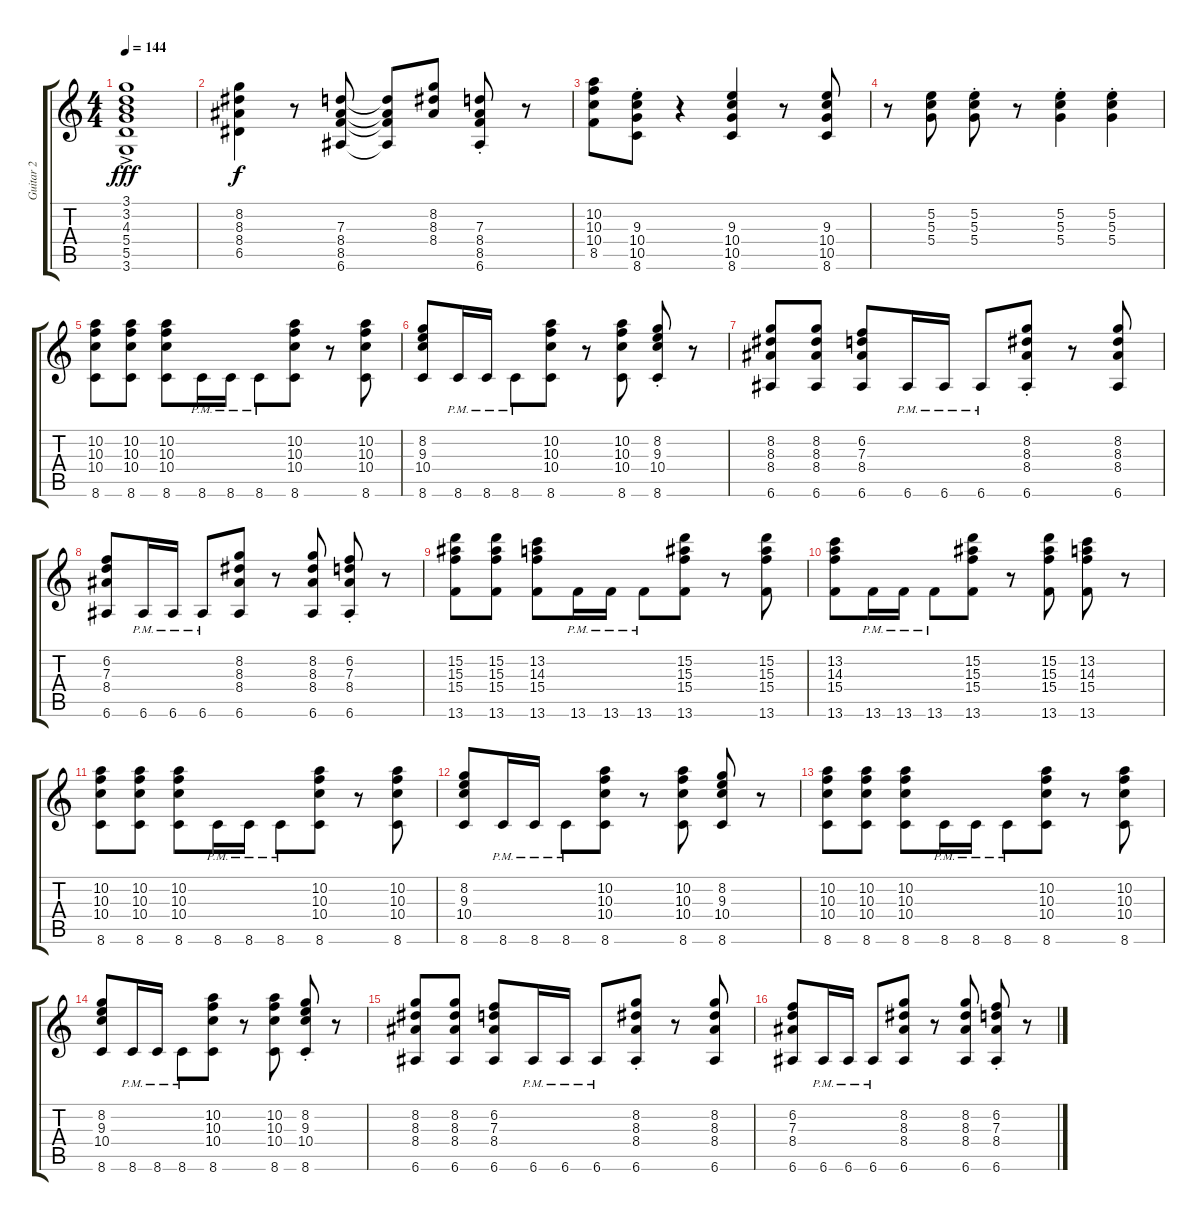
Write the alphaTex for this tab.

\track ("Guitar 2" "Guitar 2") {instrument distortionguitar}
\staff {score tabs}
\tuning (E4 B3 G3 D3 A2 E2) {hide}
\ts (4 4)
\tempo 144
\clef g2
\ks c
(3.1{ac} 3.2 4.3 5.4 5.5 3.6{ac}).1{dy fff} |
(8.2 8.3 8.4 6.5).4{dy f} r.8 (7.3 8.4 8.5 6.6).8 (7.3{t} 8.4{t} 8.5{t} 6.6{t}).8 (8.2 8.3 8.4).8 (7.3{st} 8.4 8.5 6.6).8 r.8 |
(10.2 10.3 10.4 8.5).8 (9.3{st} 10.4 10.5 8.6).8 r.4 (9.3 10.4 10.5 8.6).4 r.8 (9.3 10.4 10.5 8.6).8 |
r.8 (5.2 5.3 5.4).8 (5.2{st} 5.3 5.4).8 r.8 (5.2{st} 5.3 5.4).4 (5.2{st} 5.3 5.4).4 |
(10.2 10.3 10.4 8.6).8 (10.2 10.3 10.4 8.6).8 (10.2 10.3 10.4 8.6).8 8.6{pm}.16 8.6{pm}.16 8.6{pm}.8 (10.2 10.3 10.4 8.6).8 r.8 (10.2 10.3 10.4 8.6).8 |
(8.2 9.3 10.4 8.6).8 8.6{pm}.16 8.6{pm}.16 8.6{pm}.8 (10.2 10.3 10.4 8.6).8 r.8 (10.2 10.3 10.4 8.6).8 (8.2{st} 9.3 10.4 8.6).8 r.8 |
(8.2 8.3 8.4 6.6).8 (8.2 8.3 8.4 6.6).8 (6.2 7.3 8.4 6.6).8 6.6{pm}.16 6.6{pm}.16 6.6{pm}.8 (8.2{st} 8.3 8.4 6.6).8 r.8 (8.2 8.3 8.4 6.6).8 |
(6.2 7.3 8.4 6.6).8 6.6{pm}.16 6.6{pm}.16 6.6{pm}.8 (8.2 8.3 8.4 6.6).8 r.8 (8.2 8.3 8.4 6.6).8 (6.2{st} 7.3 8.4 6.6).8 r.8 |
(15.2 15.3 15.4 13.6).8 (15.2 15.3 15.4 13.6).8 (13.2 14.3 15.4 13.6).8 13.6{pm}.16 13.6{pm}.16 13.6{pm}.8 (15.2 15.3 15.4 13.6).8 r.8 (15.2 15.3 15.4 13.6).8 |
(13.2 14.3 15.4 13.6).8 13.6{pm}.16 13.6{pm}.16 13.6{pm}.8 (15.2 15.3 15.4 13.6).8 r.8 (15.2 15.3 15.4 13.6).8 (13.2 14.3 15.4 13.6).8 r.8 |
(10.2 10.3 10.4 8.6).8 (10.2 10.3 10.4 8.6).8 (10.2 10.3 10.4 8.6).8 8.6{pm}.16 8.6{pm}.16 8.6{pm}.8 (10.2 10.3 10.4 8.6).8 r.8 (10.2 10.3 10.4 8.6).8 |
(8.2 9.3 10.4 8.6).8 8.6{pm}.16 8.6{pm}.16 8.6{pm}.8 (10.2 10.3 10.4 8.6).8 r.8 (10.2 10.3 10.4 8.6).8 (8.2 9.3 10.4 8.6).8 r.8 |
(10.2 10.3 10.4 8.6).8 (10.2 10.3 10.4 8.6).8 (10.2 10.3 10.4 8.6).8 8.6{pm}.16 8.6{pm}.16 8.6{pm}.8 (10.2 10.3 10.4 8.6).8 r.8 (10.2 10.3 10.4 8.6).8 |
(8.2 9.3 10.4 8.6).8 8.6{pm}.16 8.6{pm}.16 8.6{pm}.8 (10.2 10.3 10.4 8.6).8 r.8 (10.2 10.3 10.4 8.6).8 (8.2{st} 9.3 10.4 8.6).8 r.8 |
(8.2 8.3 8.4 6.6).8 (8.2 8.3 8.4 6.6).8 (6.2 7.3 8.4 6.6).8 6.6{pm}.16 6.6{pm}.16 6.6{pm}.8 (8.2{st} 8.3 8.4 6.6).8 r.8 (8.2 8.3 8.4 6.6).8 |
(6.2 7.3 8.4 6.6).8 6.6{pm}.16 6.6{pm}.16 6.6{pm}.8 (8.2 8.3 8.4 6.6).8 r.8 (8.2 8.3 8.4 6.6).8 (6.2{st} 7.3 8.4 6.6).8 r.8
